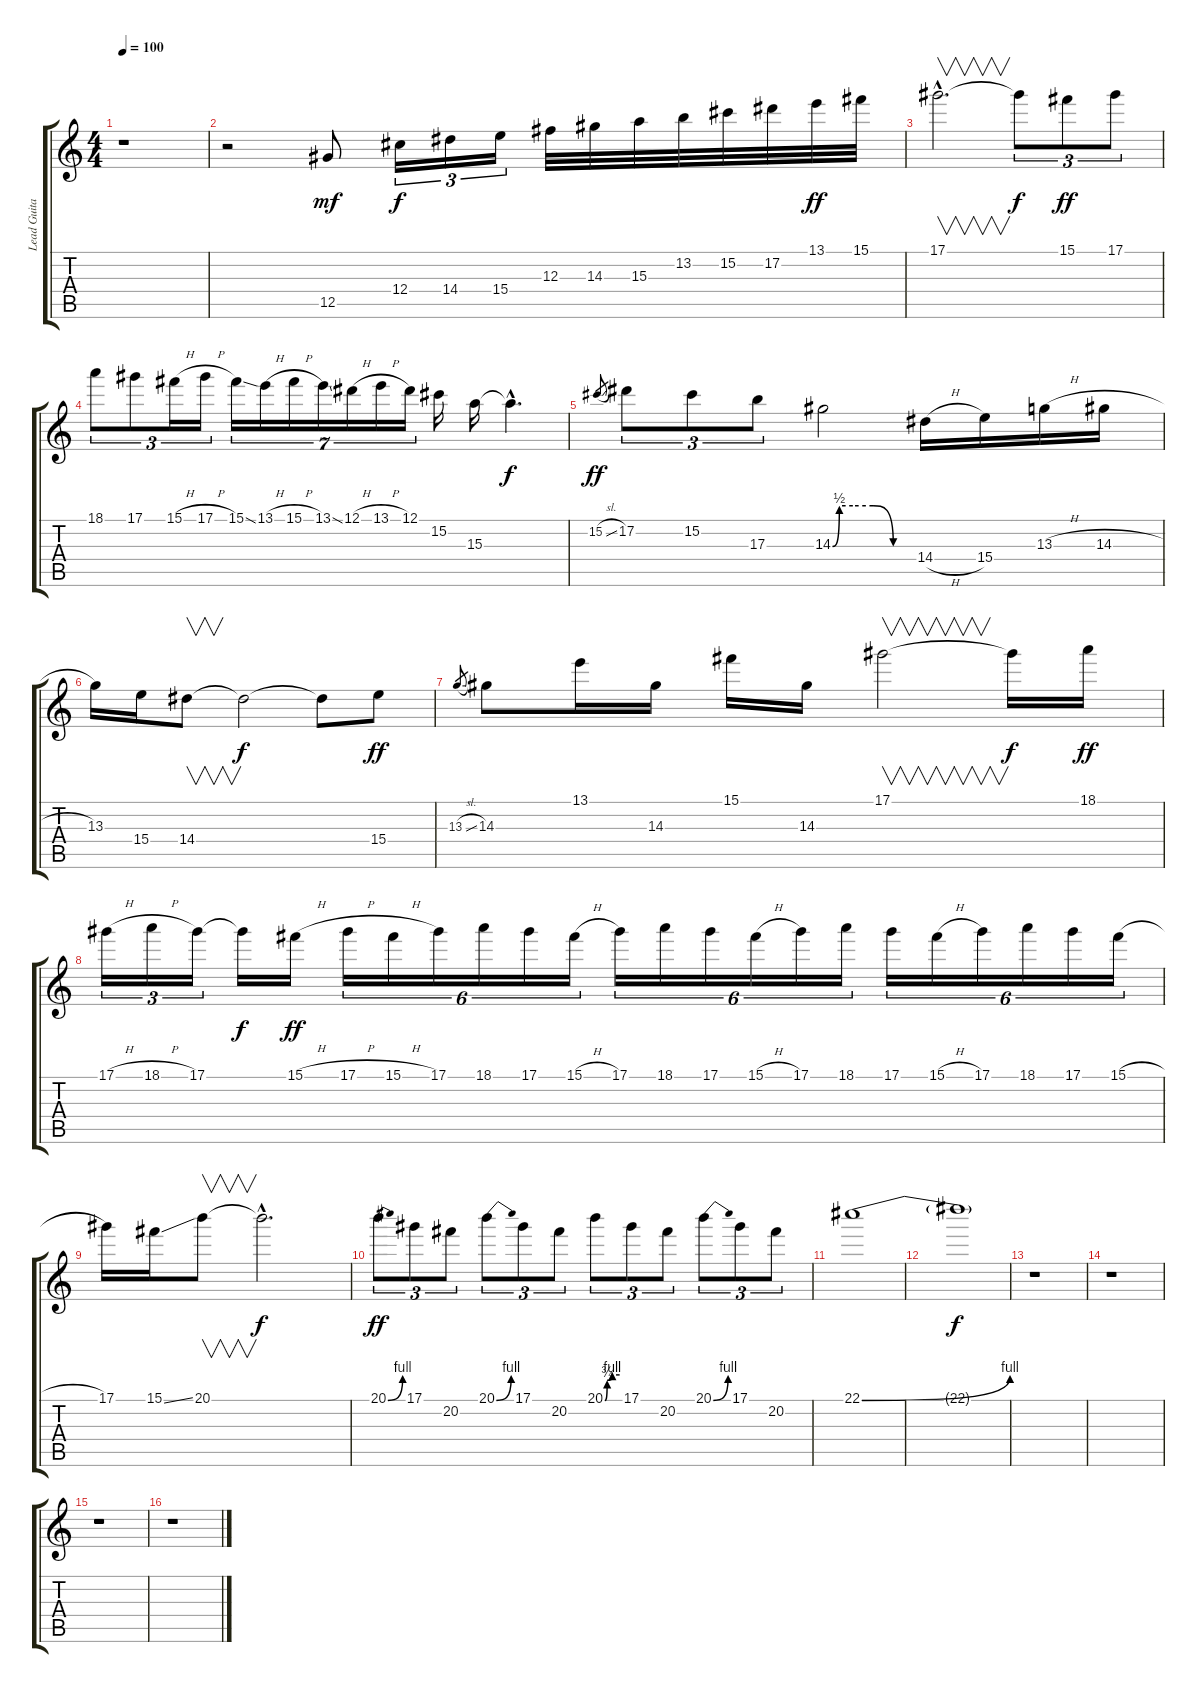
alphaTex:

\track ("Lead Guitar" "Lead Guita") {instrument overdrivenguitar}
\staff {score tabs}
\tuning (Eb4 Bb3 Gb3 Db3 Ab2 Db2) {hide}
\ts (4 4)
\tempo 100
\clef g2
\ks c
r.1{dy mf} |
r.2 12.5.8 12.4.16{tu (3 2) dy f} 14.4.16{tu (3 2)} 15.4.16{tu (3 2)} 12.3.32 14.3.32 15.3.32 13.2.32 15.2.32 17.2.32 13.1.32{dy ff} 15.1.32 |
17.1{hac}.2{v d} 17.1{t}.8{tu (3 2) dy f} 15.1.8{tu (3 2) dy ff} 17.1.8{tu (3 2)} |
18.1.8{tu (3 2)} 17.1.8{tu (3 2)} 15.1{h}.16{tu (3 2)} 17.1{h}.16{tu (3 2)} 15.1{ss}.16{tu (7 4)} 13.1{h}.16{tu (7 4)} 15.1{h}.16{tu (7 4)} 13.1{ss}.16{tu (7 4)} 12.1{h}.16{tu (7 4)} 13.1{h}.16{tu (7 4)} 12.1.16{tu (7 4)} 15.2.16 15.3.16 15.3{hac t}.4{d dy f} |
15.2{sl}.8{gr dy ff} 17.2.8{tu (3 2)} 15.2.8{tu (3 2)} 17.3.8{tu (3 2)} 14.3{be (custom 0 0 5 2 15 2 30 2 45 0 60 0)}.2 14.4{h}.16 15.4.16 13.3{h}.16 14.3{h}.16 |
13.3.16 15.4.16 14.4.8{v} 14.4{t}.2{dy f} 14.4{t}.8 15.4.8{dy ff} |
13.3{sl}.8{gr} 14.3.8 13.1.16 14.3.16 15.1.16 14.3.16 17.1.2{v} 17.1{t}.16{dy f} 18.1.16{dy ff} |
17.1{h}.16{tu (3 2)} 18.1{h}.16{tu (3 2)} 17.1.16{tu (3 2)} 17.1{t}.16{dy f} 15.1{h}.16{dy ff} 17.1{h}.16{tu (6 4)} 15.1{h}.16{tu (6 4)} 17.1.16{tu (6 4)} 18.1.16{tu (6 4)} 17.1.16{tu (6 4)} 15.1{h}.16{tu (6 4)} 17.1.16{tu (6 4)} 18.1.16{tu (6 4)} 17.1.16{tu (6 4)} 15.1{h}.16{tu (6 4)} 17.1.16{tu (6 4)} 18.1.16{tu (6 4)} 17.1.16{tu (6 4)} 15.1{h}.16{tu (6 4)} 17.1.16{tu (6 4)} 18.1.16{tu (6 4)} 17.1.16{tu (6 4)} 15.1{h}.16{tu (6 4)} |
17.1.16 15.1{ss}.16 20.1.8{v} 20.1{hac t}.2{d dy f} |
20.1{be (bend 0 0 60 4)}.8{tu (3 2) dy ff} 17.1.8{tu (3 2)} 20.2.8{tu (3 2)} 20.1{be (bend 0 0 60 4)}.8{tu (3 2)} 17.1.8{tu (3 2)} 20.2.8{tu (3 2)} 20.1{be (custom 0 0 9 3 30 4 60 4)}.8{tu (3 2)} 17.1.8{tu (3 2)} 20.2.8{tu (3 2)} 20.1{be (bend 0 0 60 4)}.8{tu (3 2)} 17.1.8{tu (3 2)} 20.2.8{tu (3 2)} |
22.1{be (bend 0 0 60 4)}.1 |
22.1{t}.1{dy f} |
r.1 |
r.1 |
r.1 |
r.1
